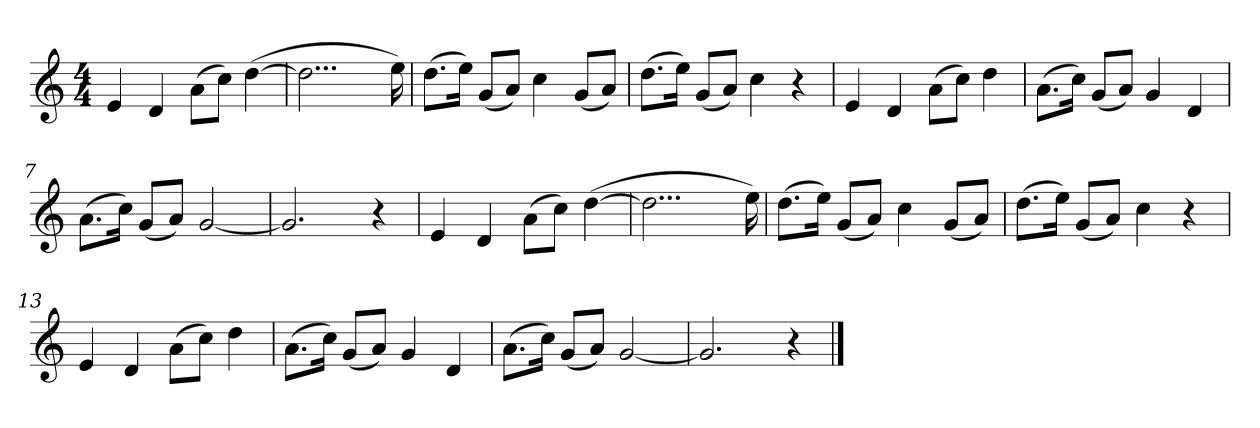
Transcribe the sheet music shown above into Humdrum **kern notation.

**kern
*part1
*staff1
*k[]
*M4/4
=1
4e
4d
(8aL
8ccJ)
([4dd
=2
2...dd]
16ee)
=3
(8.ddL
16eeJk)
(8gL
8aJ)
4cc
(8gL
8aJ)
=4
(8.ddL
16eeJk)
(8gL
8aJ)
4cc
4r
=5
4e
4d
(8aL
8ccJ)
4dd
=6
(8.aL
16ccJk)
(8gL
8aJ)
4g
4d
=7
(8.aL
16ccJk)
(8gL
8aJ)
[2g
=8
2.g]
4r
=9
4e
4d
(8aL
8ccJ)
([4dd
=10
2...dd]
16ee)
=11
(8.ddL
16eeJk)
(8gL
8aJ)
4cc
(8gL
8aJ)
=12
(8.ddL
16eeJk)
(8gL
8aJ)
4cc
4r
=13
4e
4d
(8aL
8ccJ)
4dd
=14
(8.aL
16ccJk)
(8gL
8aJ)
4g
4d
=15
(8.aL
16ccJk)
(8gL
8aJ)
[2g
=16
2.g]
4r
==
*-
